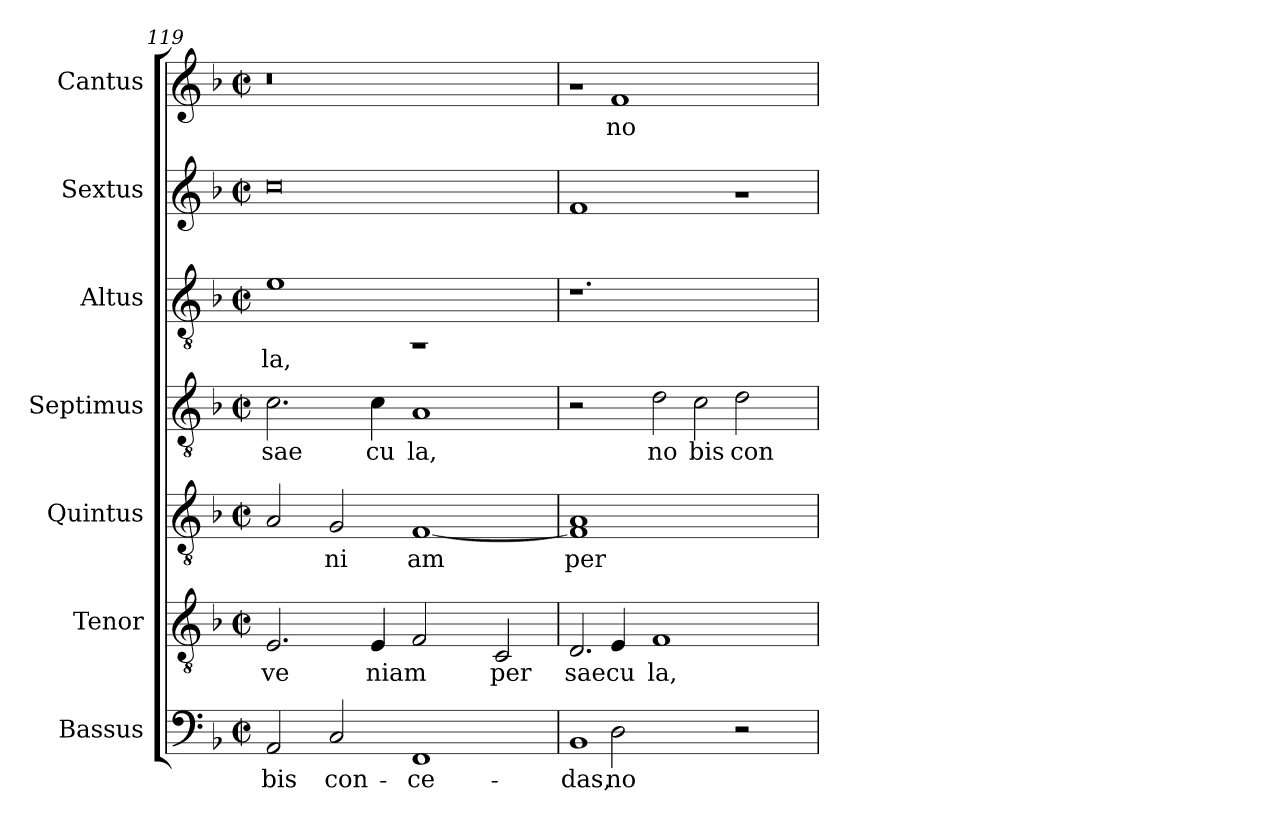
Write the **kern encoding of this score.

**kern	**text	**kern	**text	**kern	**text	**kern	**text	**kern	**text	**kern	**kern	**text
*part7	*part7	*part6	*part6	*part5	*part5	*part4	*part4	*part3	*part3	*part2	*part1	*part1
*staff7	*staff7	*staff6	*staff6	*staff5	*staff5	*staff4	*staff4	*staff3	*staff3	*staff2	*staff1	*staff1
*I"Bassus	*	*I"Tenor	*	*I"Quintus	*	*I"Septimus	*	*I"Altus	*	*I"Sextus	*I"Cantus	*
*clefF4	*	*clefGv2	*	*clefGv2	*	*clefGv2	*	*clefGv2	*	*clefG2	*clefG2	*
*k[b-]	*	*k[b-]	*	*k[b-]	*	*k[b-]	*	*k[b-]	*	*k[b-]	*k[b-]	*
*F:	*	*F:	*	*F:	*	*F:	*	*F:	*	*F:	*F:	*
*M2/2	*	*M2/2	*	*M2/2	*	*M2/2	*	*M2/2	*	*M2/2	*M2/2	*
*met(c|)	*	*met(c|)	*	*met(c|)	*	*met(c|)	*	*met(c|)	*	*met(c|)	*met(c|)	*
=119	=119	=119	=119	=119	=119	=119	=119	=119	=119	=119	=119	=119
!	!LO:LY:b:cj	!	!LO:LY:b:cj	!	!	!	!LO:LY:b:cj	!	!LO:LY:b:cj	!	!	!
2AA/	-bis	2.E/	ve	2A/	.	2.c\	sae	1e	la,	0cc	0r	.
!	!LO:LY:b:cj	!	!	!	!LO:LY:b:cj	!	!	!	!	!	!	!
2C/	con-	.	.	2G/	ni	.	.	.	.	.	.	.
!	!	!	!LO:LY:b	!	!	!	!LO:LY:b:cj	!	!	!	!	!
.	.	4E/	niam	.	.	4c\	cu	.	.	.	.	.
!	!LO:LY:b:cj	!	!	!	!LO:LY:b:cj	!	!LO:LY:b:cj	!LO:N:vis=1	!	!	!	!
1FF	-ce-	2F/	.	[>1F	am	1A	la,	4rAA	.	.	.	.
.	.	.	.	.	.	.	.	2.ryy	.	.	.	.
!	!	!	!LO:LY:b:cj	!	!	!	!	!	!	!	!	!
.	.	2C/	per	.	.	.	.	.	.	.	.	.
!!LO:PB:g=z
=120	=120	=120	=120	=120	=120	=120	=120	=120	=120	=120	=120	=120
!LO:N:vis=1	!LO:LY:b:cj	!LO:N:vis=2.	!LO:LY:b:cj	!LO:N:vis=1	!LO:LY:b:cj	!	!	!	!	!	!LO:N:vis=1	!
4BB-	-das,	4D/	sae	4F] 4A	per	2r	.	1.r	.	1f	4ra	.
!LO:N:vis=2	!LO:LY:b:cj	!	!LO:LY:b:cj	!	!	!	!	!	!	!	!LO:N:vis=1	!LO:LY:b:cj
4D\	no	4E/	cu	1ryy	.	.	.	.	.	.	4f	no
!	!	!LO:N:vis=1	!LO:LY:b:cj	!	!	!LO:N:vis=2	!LO:LY:b:cj	!	!	!	!	!
2ryy	.	4F	la,	.	.	4d\	no	.	.	.	1ryy	.
!	!	!	!	!	!	!LO:N:vis=2	!LO:LY:b:cj	!	!	!	!	!
.	.	2.ryy	.	.	.	4c\	bis	.	.	.	.	.
!	!	!	!	!	!	!LO:N:vis=2	!LO:LY:b:cj	!	!	!LO:N:vis=1	!	!
2r	.	.	.	.	.	4d\	con	.	.	4ra	.	.
.	.	.	.	4ryy	.	4ryy	.	.	.	4ryy	.	.
=	=	=	=	=	=	=	=	=	=	=	=	=
*-	*-	*-	*-	*-	*-	*-	*-	*-	*-	*-	*-	*-
